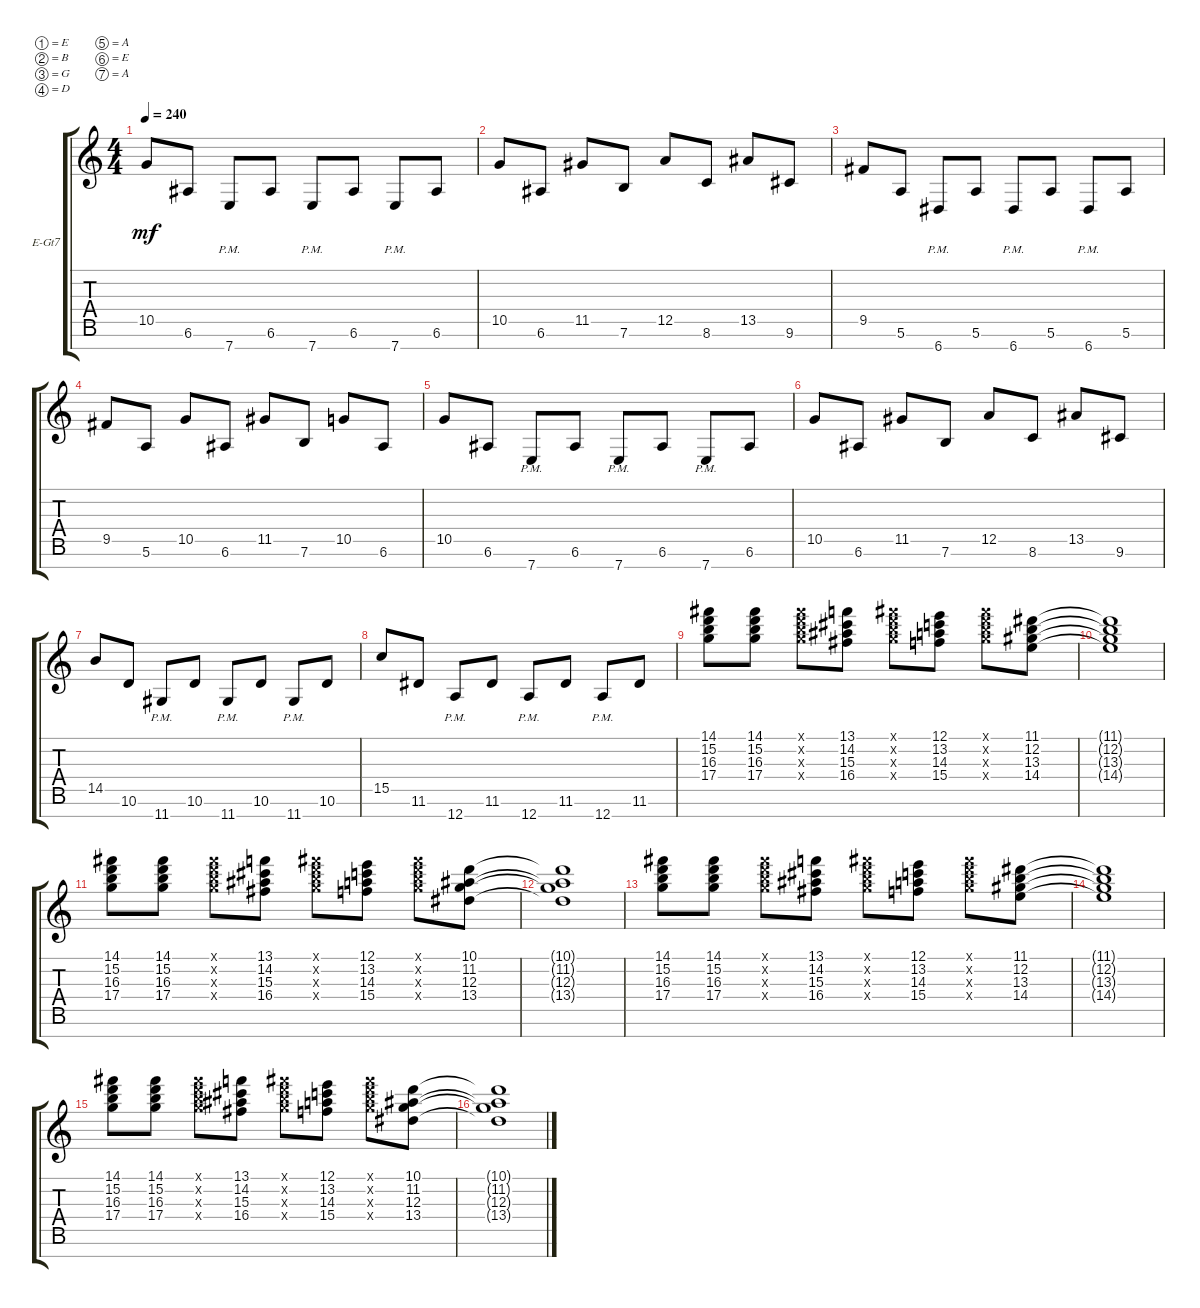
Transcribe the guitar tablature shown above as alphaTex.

\defaultSystemsLayout 4
\bracketExtendMode groupsimilarinstruments
\firstSystemTrackNameOrientation horizontal
\otherSystemsTrackNameOrientation horizontal
\track ("Electric Guitar" "E-Gt7") {instrument distortionguitar}
\staff {score tabs}
\tuning (E4 B3 G3 D3 A2 E2 A1)
\ts (4 4)
\tempo 240
\clef g2
\ks c
10.5.8{dy mf} 6.6.8 7.7{pm}.8 6.6.8 7.7{pm}.8 6.6.8 7.7{pm}.8 6.6.8 |
10.5.8 6.6.8 11.5.8 7.6.8 12.5.8 8.6.8 13.5.8 9.6.8 |
9.5.8 5.6.8 6.7{pm}.8 5.6.8 6.7{pm}.8 5.6.8 6.7{pm}.8 5.6.8 |
9.5.8 5.6.8 10.5.8 6.6.8 11.5.8 7.6.8 10.5.8 6.6.8 |
10.5.8 6.6.8 7.7{pm}.8 6.6.8 7.7{pm}.8 6.6.8 7.7{pm}.8 6.6.8 |
10.5.8 6.6.8 11.5.8 7.6.8 12.5.8 8.6.8 13.5.8 9.6.8 |
14.5.8 10.6.8 11.7{pm}.8 10.6.8 11.7{pm}.8 10.6.8 11.7{pm}.8 10.6.8 |
15.5.8 11.6.8 12.7{pm}.8 11.6.8 12.7{pm}.8 11.6.8 12.7{pm}.8 11.6.8 |
(17.4 16.3 15.2 14.1).8 (17.4 16.3 15.2 14.1).8 (17.4{x} 16.3{x} 15.2{x} 14.1{x}).8 (16.4 15.3 14.2 13.1).8 (17.4{x} 16.3{x} 15.2{x} 14.1{x}).8 (15.4 14.3 13.2 12.1).8 (17.4{x} 16.3{x} 15.2{x} 14.1{x}).8 (14.4 13.3 12.2 11.1).8 |
(14.4{t} 13.3{t} 12.2{t} 11.1{t}).1 |
(17.4 16.3 15.2 14.1).8 (17.4 16.3 15.2 14.1).8 (17.4{x} 16.3{x} 15.2{x} 14.1{x}).8 (16.4 15.3 14.2 13.1).8 (17.4{x} 16.3{x} 15.2{x} 14.1{x}).8 (15.4 14.3 13.2 12.1).8 (17.4{x} 16.3{x} 15.2{x} 14.1{x}).8 (13.4 12.3 11.2 10.1).8 |
(13.4{t} 12.3{t} 11.2{t} 10.1{t}).1 |
(17.4 16.3 15.2 14.1).8 (17.4 16.3 15.2 14.1).8 (17.4{x} 16.3{x} 15.2{x} 14.1{x}).8 (16.4 15.3 14.2 13.1).8 (17.4{x} 16.3{x} 15.2{x} 14.1{x}).8 (15.4 14.3 13.2 12.1).8 (17.4{x} 16.3{x} 15.2{x} 14.1{x}).8 (14.4 13.3 12.2 11.1).8 |
(14.4{t} 13.3{t} 12.2{t} 11.1{t}).1 |
(17.4 16.3 15.2 14.1).8 (17.4 16.3 15.2 14.1).8 (17.4{x} 16.3{x} 15.2{x} 14.1{x}).8 (16.4 15.3 14.2 13.1).8 (17.4{x} 16.3{x} 15.2{x} 14.1{x}).8 (15.4 14.3 13.2 12.1).8 (17.4{x} 16.3{x} 15.2{x} 14.1{x}).8 (13.4 12.3 11.2 10.1).8 |
(13.4{t} 12.3{t} 11.2{t} 10.1{t}).1
